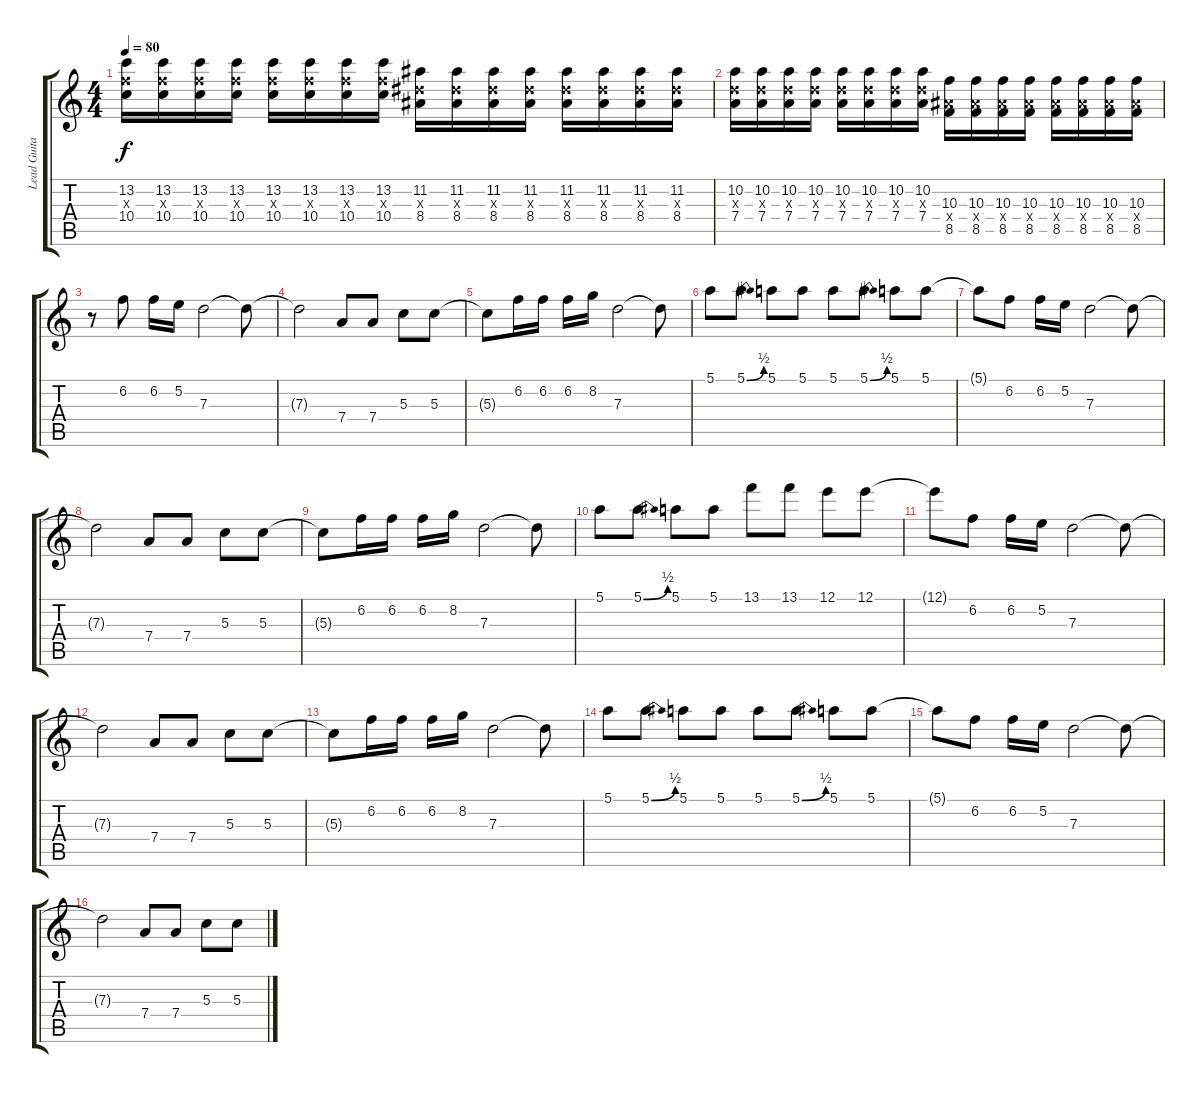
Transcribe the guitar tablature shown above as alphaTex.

\track ("Lead Guitar" "Lead Guita") {instrument distortionguitar}
\staff {score tabs}
\tuning (E4 B3 G3 D3 A2 D2) {hide}
\ts (4 4)
\tempo 80
\clef g2
\ks c
(13.2 10.3{x} 10.4).16{dy f} (13.2 10.3{x} 10.4).16 (13.2 10.3{x} 10.4).16 (13.2 10.3{x} 10.4).16 (13.2 10.3{x} 10.4).16 (13.2 10.3{x} 10.4).16 (13.2 10.3{x} 10.4).16 (13.2 10.3{x} 10.4).16 (11.2 8.3{x} 8.4).16 (11.2 8.3{x} 8.4).16 (11.2 8.3{x} 8.4).16 (11.2 8.3{x} 8.4).16 (11.2 8.3{x} 8.4).16 (11.2 8.3{x} 8.4).16 (11.2 8.3{x} 8.4).16 (11.2 8.3{x} 8.4).16 |
(10.2 7.3{x} 7.4).16 (10.2 7.3{x} 7.4).16 (10.2 7.3{x} 7.4).16 (10.2 7.3{x} 7.4).16 (10.2 7.3{x} 7.4).16 (10.2 7.3{x} 7.4).16 (10.2 7.3{x} 7.4).16 (10.2 7.3{x} 7.4).16 (10.3 8.4{x} 8.5).16 (10.3 8.4{x} 8.5).16 (10.3 8.4{x} 8.5).16 (10.3 8.4{x} 8.5).16 (10.3 8.4{x} 8.5).16 (10.3 8.4{x} 8.5).16 (10.3 8.4{x} 8.5).16 (10.3 8.4{x} 8.5).16 |
r.8 6.2.8 6.2.16 5.2.16 7.3.2 7.3{t}.8 |
7.3{t}.2 7.4.8 7.4.8 5.3.8 5.3.8 |
5.3{t}.8 6.2.16 6.2.16 6.2.16 8.2.16 7.3.2 7.3{t}.8 |
5.1.8 5.1{be (bend 0 0 60 2)}.8 5.1.8 5.1.8 5.1.8 5.1{be (bend 0 0 60 2)}.8 5.1.8 5.1.8 |
5.1{t}.8 6.2.8 6.2.16 5.2.16 7.3.2 7.3{t}.8 |
7.3{t}.2 7.4.8 7.4.8 5.3.8 5.3.8 |
5.3{t}.8 6.2.16 6.2.16 6.2.16 8.2.16 7.3.2 7.3{t}.8 |
5.1.8 5.1{be (bend 0 0 60 2)}.8 5.1.8 5.1.8 13.1.8 13.1.8 12.1.8 12.1.8 |
12.1{t}.8 6.2.8 6.2.16 5.2.16 7.3.2 7.3{t}.8 |
7.3{t}.2 7.4.8 7.4.8 5.3.8 5.3.8 |
5.3{t}.8 6.2.16 6.2.16 6.2.16 8.2.16 7.3.2 7.3{t}.8 |
5.1.8 5.1{be (bend 0 0 60 2)}.8 5.1.8 5.1.8 5.1.8 5.1{be (bend 0 0 60 2)}.8 5.1.8 5.1.8 |
5.1{t}.8 6.2.8 6.2.16 5.2.16 7.3.2 7.3{t}.8 |
7.3{t}.2 7.4.8 7.4.8 5.3.8 5.3.8
